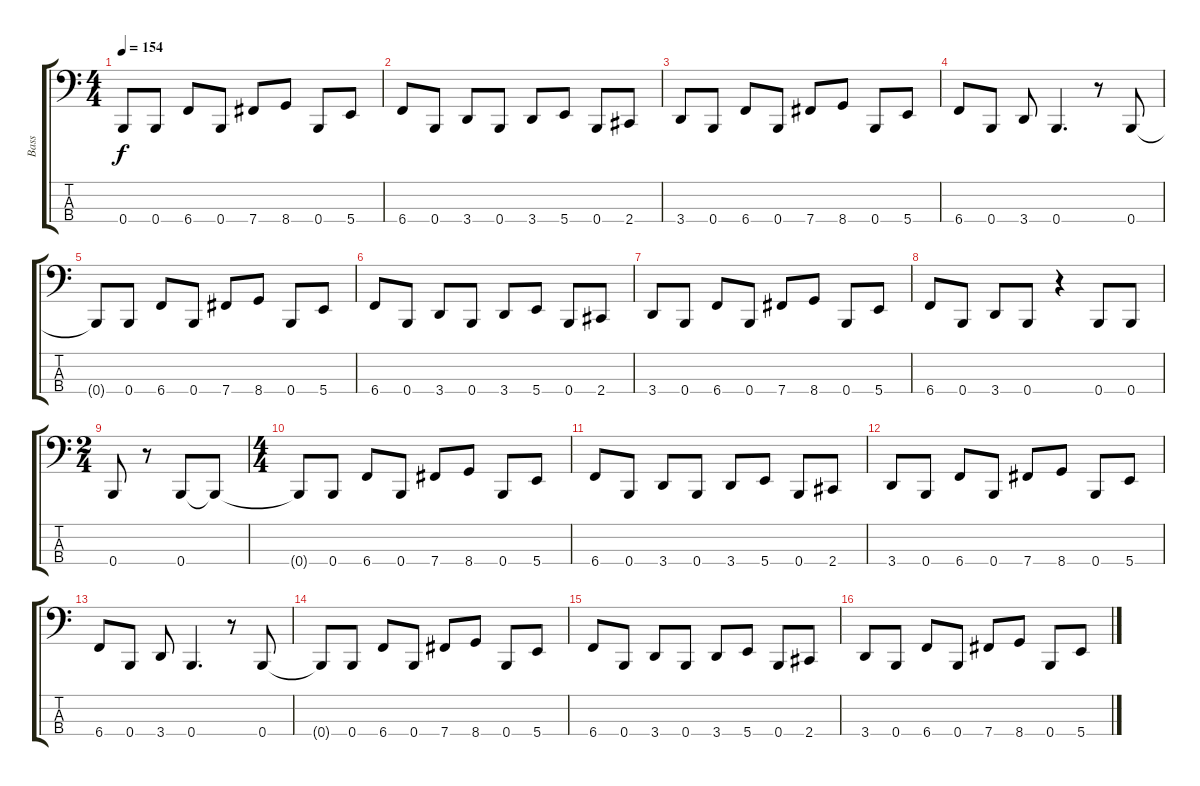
\track ("Bass" "Bass") {instrument electricbasspick}
\staff {score tabs}
\tuning (D2 A1 E1 B0) {hide}
\ts (4 4)
\tempo 154
\clef f4
\ks c
0.4{t}.8{dy f} 0.4.8 6.4.8 0.4.8 7.4.8 8.4.8 0.4.8 5.4.8 |
6.4.8 0.4.8 3.4.8 0.4.8 3.4.8 5.4.8 0.4.8 2.4.8 |
3.4.8 0.4.8 6.4.8 0.4.8 7.4.8 8.4.8 0.4.8 5.4.8 |
6.4.8 0.4.8 3.4.8 0.4.4{d} r.8 0.4.8 |
0.4{t}.8 0.4.8 6.4.8 0.4.8 7.4.8 8.4.8 0.4.8 5.4.8 |
6.4.8 0.4.8 3.4.8 0.4.8 3.4.8 5.4.8 0.4.8 2.4.8 |
3.4.8 0.4.8 6.4.8 0.4.8 7.4.8 8.4.8 0.4.8 5.4.8 |
6.4.8 0.4.8 3.4.8 0.4.8 r.4 0.4.8 0.4.8 |
\ts (2 4)
0.4.8 r.8 0.4.8 0.4{t}.8 |
\ts (4 4)
0.4{t}.8 0.4.8 6.4.8 0.4.8 7.4.8 8.4.8 0.4.8 5.4.8 |
6.4.8 0.4.8 3.4.8 0.4.8 3.4.8 5.4.8 0.4.8 2.4.8 |
3.4.8 0.4.8 6.4.8 0.4.8 7.4.8 8.4.8 0.4.8 5.4.8 |
6.4.8 0.4.8 3.4.8 0.4.4{d} r.8 0.4.8 |
0.4{t}.8 0.4.8 6.4.8 0.4.8 7.4.8 8.4.8 0.4.8 5.4.8 |
6.4.8 0.4.8 3.4.8 0.4.8 3.4.8 5.4.8 0.4.8 2.4.8 |
3.4.8 0.4.8 6.4.8 0.4.8 7.4.8 8.4.8 0.4.8 5.4.8
